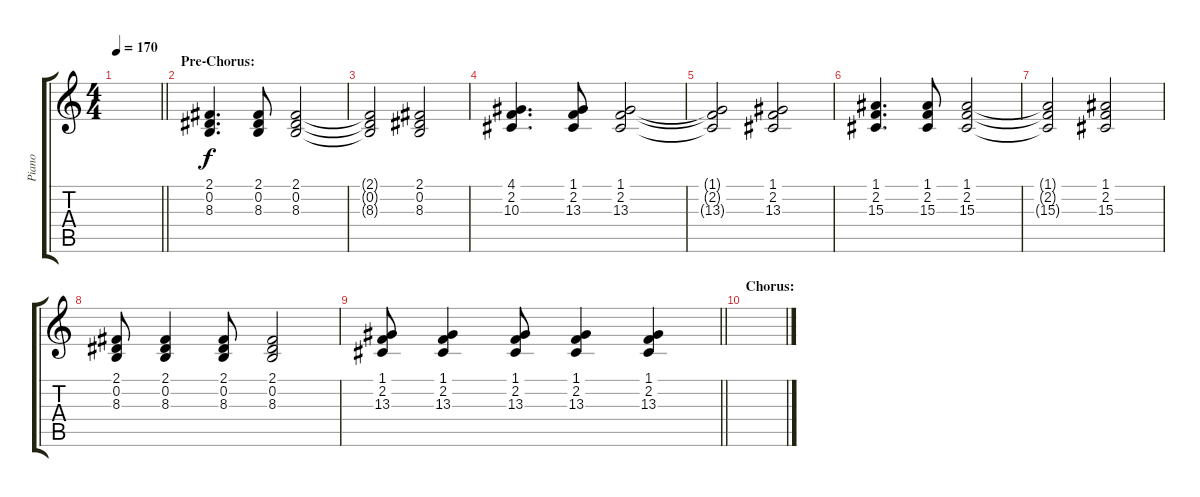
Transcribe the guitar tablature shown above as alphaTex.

\track ("Piano" "Piano") {instrument brightacousticpiano}
\staff {score tabs}
\tuning (E4 B3 G3 D3 A2 E2) {hide}
\ts (4 4)
\tempo 170
\clef g2
\barLineRight lightlight
\ks c
|
\section ("" "Pre-Chorus:")
(2.1 0.2 8.3).4{d dy f volume 12 instrument brightacousticpiano} (2.1 0.2 8.3).8 (2.1 0.2 8.3).2 |
(2.1{t} 0.2{t} 8.3{t}).2 (2.1 0.2 8.3).2 |
(4.1 2.2 10.3).4{d} (1.1 2.2 13.3).8 (1.1 2.2 13.3).2 |
(1.1{t} 2.2{t} 13.3{t}).2 (1.1 2.2 13.3).2 |
(1.1 2.2 15.3).4{d} (1.1 2.2 15.3).8 (1.1 2.2 15.3).2 |
(1.1{t} 2.2{t} 15.3{t}).2 (1.1 2.2 15.3).2 |
(2.1 0.2 8.3).8 (2.1 0.2 8.3).4 (2.1 0.2 8.3).8 (2.1 0.2 8.3).2 |
\barLineRight lightlight
(1.1 2.2 13.3).8 (1.1 2.2 13.3).4 (1.1 2.2 13.3).8 (1.1 2.2 13.3).4 (1.1 2.2 13.3).4 |
\section ("" "Chorus:")
